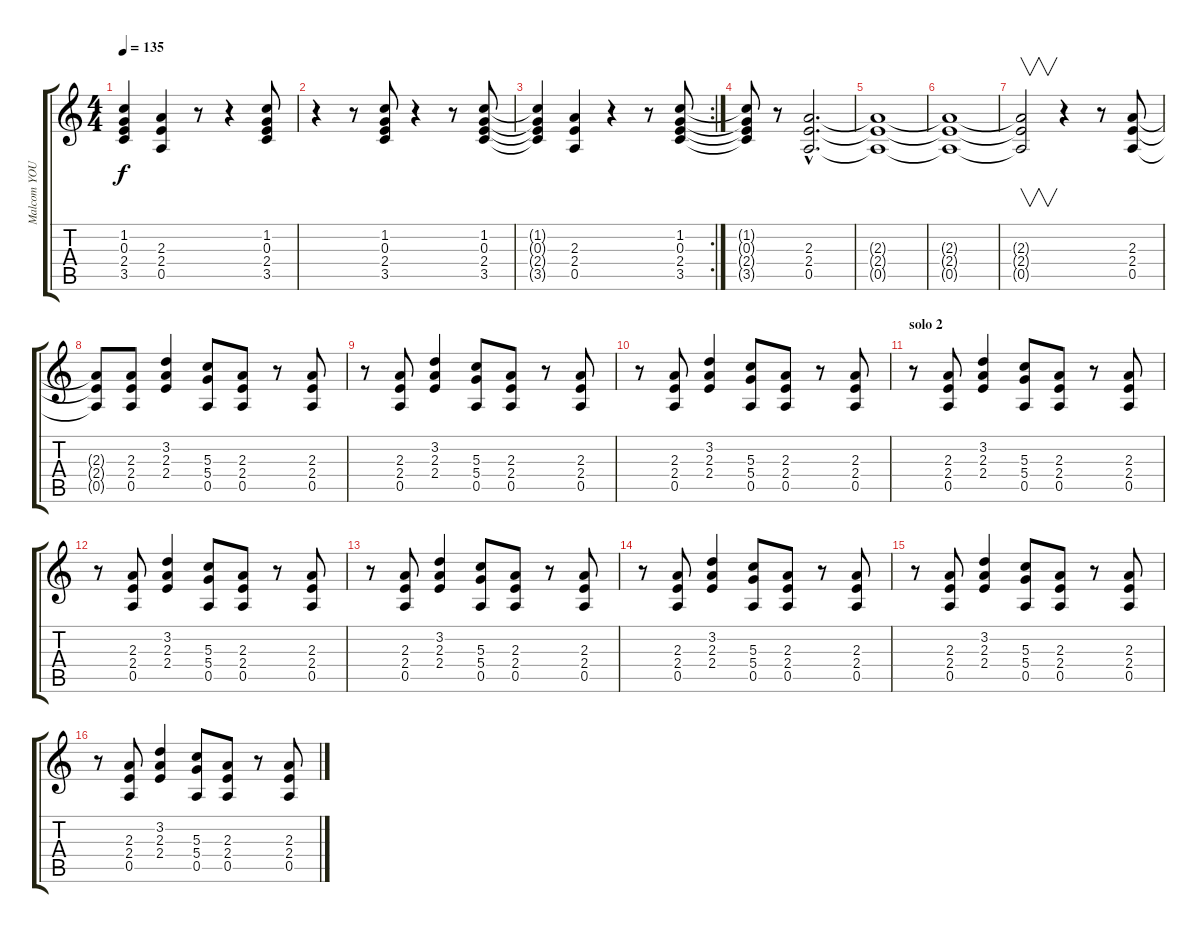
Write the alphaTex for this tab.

\track ("Malcom YOUNG (Rythm Guitar)" "Malcom YOU") {instrument overdrivenguitar}
\staff {score tabs}
\tuning (E4 B3 G3 D3 A2 E2) {hide}
\ts (4 4)
\tempo 135
\clef g2
\ks c
(1.2{t} 0.3{t} 2.4{t} 3.5{t}).4{dy f} (2.3 2.4 0.5).4 r.8 r.4 (1.2 0.3 2.4 3.5).8 |
r.4 r.8 (1.2 0.3 2.4 3.5).8 r.4 r.8 (1.2 0.3 2.4 3.5).8 |
\rc 2
(1.2{t} 0.3{t} 2.4{t} 3.5{t}).4 (2.3 2.4 0.5).4 r.4 r.8 (1.2 0.3 2.4 3.5).8 |
(1.2{t} 0.3{t} 2.4{t} 3.5{t}).8 r.8 (2.3{hac} 2.4{hac} 0.5{hac}).2{d} |
(2.3{t} 2.4{t} 0.5{t}).1 |
(2.3{t} 2.4{t} 0.5{t}).1 |
(2.3{t} 2.4{t} 0.5{t}).2{v} r.4 r.8 (2.3 2.4 0.5).8 |
(2.3{t} 2.4{t} 0.5{t}).8 (2.3 2.4 0.5).8 (3.2 2.3 2.4).4 (5.3 5.4 0.5).8 (2.3 2.4 0.5).8 r.8 (2.3 2.4 0.5).8 |
r.8 (2.3 2.4 0.5).8 (3.2 2.3 2.4).4 (5.3 5.4 0.5).8 (2.3 2.4 0.5).8 r.8 (2.3 2.4 0.5).8 |
r.8 (2.3 2.4 0.5).8 (3.2 2.3 2.4).4 (5.3 5.4 0.5).8 (2.3 2.4 0.5).8 r.8 (2.3 2.4 0.5).8 |
\section ("" "solo 2")
r.8 (2.3 2.4 0.5).8 (3.2 2.3 2.4).4 (5.3 5.4 0.5).8 (2.3 2.4 0.5).8 r.8 (2.3 2.4 0.5).8 |
r.8 (2.3 2.4 0.5).8 (3.2 2.3 2.4).4 (5.3 5.4 0.5).8 (2.3 2.4 0.5).8 r.8 (2.3 2.4 0.5).8 |
r.8 (2.3 2.4 0.5).8 (3.2 2.3 2.4).4 (5.3 5.4 0.5).8 (2.3 2.4 0.5).8 r.8 (2.3 2.4 0.5).8 |
r.8 (2.3 2.4 0.5).8 (3.2 2.3 2.4).4 (5.3 5.4 0.5).8 (2.3 2.4 0.5).8 r.8 (2.3 2.4 0.5).8 |
r.8 (2.3 2.4 0.5).8 (3.2 2.3 2.4).4 (5.3 5.4 0.5).8 (2.3 2.4 0.5).8 r.8 (2.3 2.4 0.5).8 |
r.8 (2.3 2.4 0.5).8 (3.2 2.3 2.4).4 (5.3 5.4 0.5).8 (2.3 2.4 0.5).8 r.8 (2.3 2.4 0.5).8
